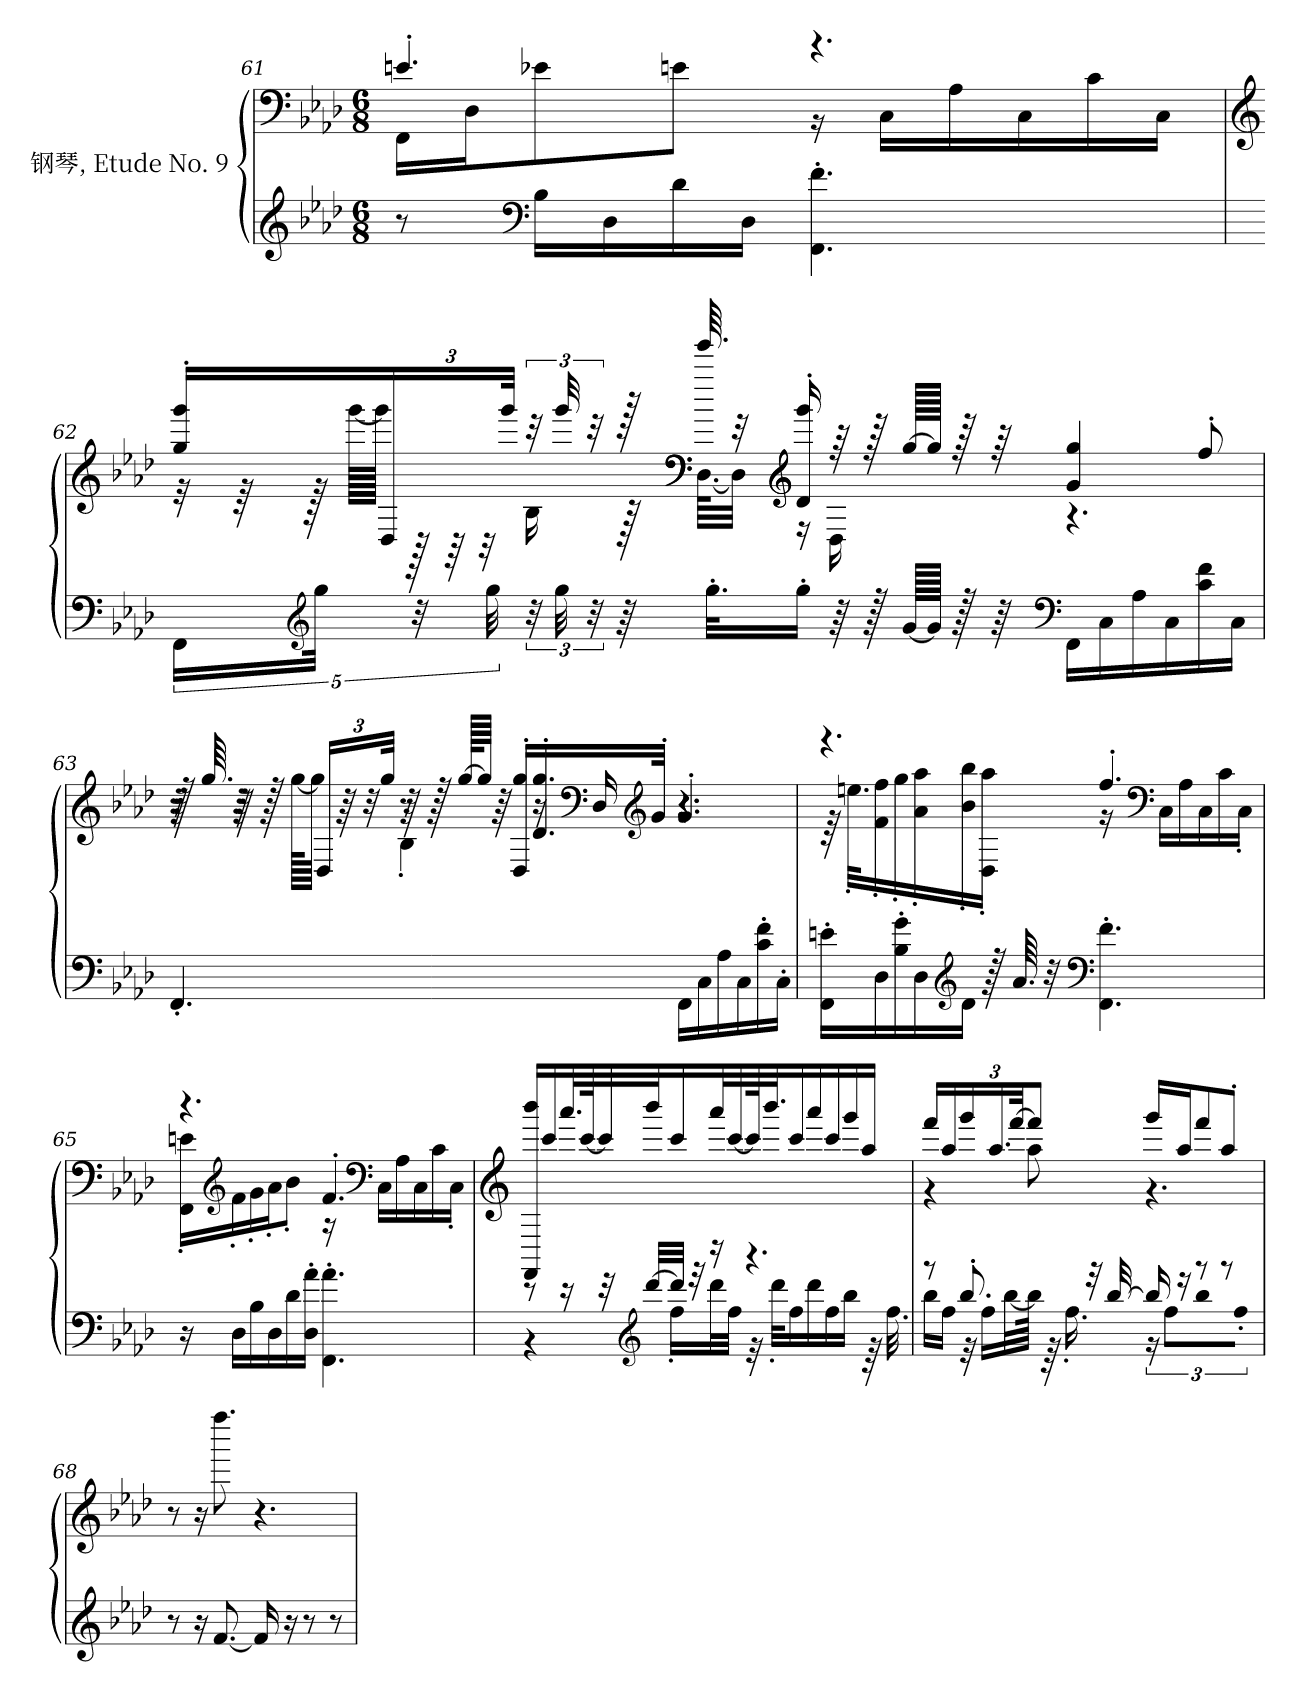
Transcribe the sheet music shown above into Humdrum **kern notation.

**kern	**kern
*part1	*part1
*staff2	*staff1
*I"钢琴, Etude No. 9	*
*clefG2	*clefF4
*k[b-e-a-d-]	*k[b-e-a-d-]
*M6/8	*M6/8
*MM85	*MM85
=61	=61
*	*^
8r	4.en'/	16FF\LL
.	.	16D-\J
*clefF4	*	*
16B-\LL	.	8e-X\
16D-\	.	.
16d-\	.	8en\J
16D-\JJ	.	.
4.FF\' 4.f\'	4.r	16r
*	*MM93	*
.	.	16C\LL
.	.	16A-\
.	.	16C\
.	.	16c\
.	.	16C\JJ
!!LO:LB:g=z	!!
=62	=62	=62
*	*clefG2	*
*	*MM73	*
20FF\LL	16gg/' 16ggg/'LL	32r
.	.	64r
.	.	128r
*clefG2	*	*
40gg\JJk	.	.
.	.	[128ggg\LLLLL
*	*Xbrackettup	*
*	*MM75	*
.	24D-/	128ggg\JJJJJ]
.	.	128r
40r	.	.
.	.	64r
.	.	32r
40gg\	.	.
.	48ggg/JJk	.
*	*brackettup	*
48r	48r	16B-\
*	*MM76	*
48gg\	48ggg/	.
48r	48r	.
64r	128r	128r
*	*clefF4	*
.	64.ggg/	[64.D-\KLLL
32.gg'\KLL	.	.
.	32r	32D-\JJJ]
*	*clefG2	*
16gg'\JJ	16d-/' 16ggg/'	16r
64r	64r	16D-\
128r	128r	.
[128g/LLLLL	[128gg/LLLLL	.
128g/JJJJJ]	128gg/JJJJJ]	.
128r	128r	.
64r	64r	.
*clefF4	*	*
*	*MM80	*
16FF\LL	4g/ 4gg/	4.r
16C\	.	.
16A-\	.	.
16C\	.	.
*	*MM84	*
16c\ 16f\	8ff'/	.
16C\JJ	.	.
!!LO:LB:g=z
=63	=63	=63
*	*	*^
4.FF'/	128r	32r	8r
.	64.gg/	.	.
.	32r	64r	.
.	.	128r	.
.	.	[128gg\KLLLL	.
*	*Xbrackettup	*	*
.	24D-/LL	64gg\JJJJ]	.
.	.	64r	.
.	.	32r	.
.	48gg/JJk	.	.
.	64r	4B-'\	8r
.	128r	.	.
.	[128gg/KLLLL	.	.
.	64gg/JJJJ]	.	.
.	64r	.	.
.	16D-/' 16gg/'LL	.	.
.	16.d-/' 16.gg/'	.	16r
*	*clefF4	*	*
.	.	.	16D-/
*	*clefG2	*	*
.	32g'/JJk	.	.
16FF\LL	4.g'/	4.r	4.r
16C\	.	.	.
16A-\	.	.	.
16C\	.	.	.
16c\' 16f\'	.	.	.
16C'\JJ	.	.	.
*	*	*v	*v
!!LO:LB:g=z
=64	=64	=64
16FF\' 16en\'LL	4.r	64r
.	.	32.een'\KLL
16D-\	.	16f\' 16ff\'
16B-\' 16g\'	.	16gg'\
16D-\	.	16a-\' 16aa-\'
*clefG2	*	*
16d-\JJ	.	16b-\' 16bb-\'
128r	.	16D-\' 16aa-\'JJ
64.a-/	.	.
32r	.	.
*clefF4	*	*
4.FF\' 4.f\'	4.ff'/	16r
*	*clefF4	*
.	.	16C\LL
.	.	16A-\
.	.	16C\
.	.	16c\
.	.	16C'\JJ
=65	=65	=65
16r	4.r	16FF\' 16en\'LL
*	*clefG2	*
16D-\LL	.	16f'\
16B-\	.	16g'\
16D-\	.	16a-'\J
16d-\	.	8b-'\J
16D-\' 16a-\'JJ	.	.
4.FF\' 4.a-\'	4.f'/	16r
*	*clefF4	*
.	.	16C\LL
.	.	16A-\
.	.	16C\
.	.	16c\
.	.	16C'\JJ
*	*v	*v
!!LO:LB:g=z
=66	=66
*	*clefG2
*	*MM64
*^	*
8r	4r	16FF/ 16bbb-/LL
.	.	16ccc/
16r	.	32.aaa-/L
.	.	[64ccc/K
32r	.	32ccc/]
*clefG2	*	*
[32ddd-/LLL	.	32bbb-/J
32ddd-/JJJ]	16ff'\LL	16ccc/
32r	.	.
16r	32ddd-\L	32aaa-/L
.	32ff\JJJ	[32ccc/
4.r	32r	64ccc/K]
.	.	32.bbb-/J
.	32ddd-'\KLL	.
.	16ff\	16ccc/
.	16ddd-\	16aaa-/
.	16ff\	16ccc/
.	16bb-\JJ	16ggg/
.	64r	16aa-/JJ
.	32.ff\	.
!!LO:PB:g=z
=67	=67	=67
*	*	*^
8r	16bb-\LL	16fff/LL	4r
.	16ff\JJ	16aa-/	.
8.bb-'/	32r	24ggg/	.
.	16ff\LL	.	.
.	.	24.aa-/	.
.	[32bb-\L	.	.
.	.	[48fff/JK	.
.	64bb-\JJJk]	8fff/J]	8aa-\
.	64r	.	.
.	16.ff'\	.	.
32r	.	.	.
[32bb-/	.	.	.
16bb-/]	24r	16ggg/LL	4.r
.	12ff\L	.	.
16r	.	16aa-/J	.
8r	8bb-\	8fff/	.
8r	8ff'\J	8aa-'/J	.
*v	*v	*	*
*	*v	*v
=68	=68
8r	8r
16r	16r
[8.f/	8.ffff\
16f/]	4.r
16r	.
8r	.
8r	.
=	=
*-	*-
